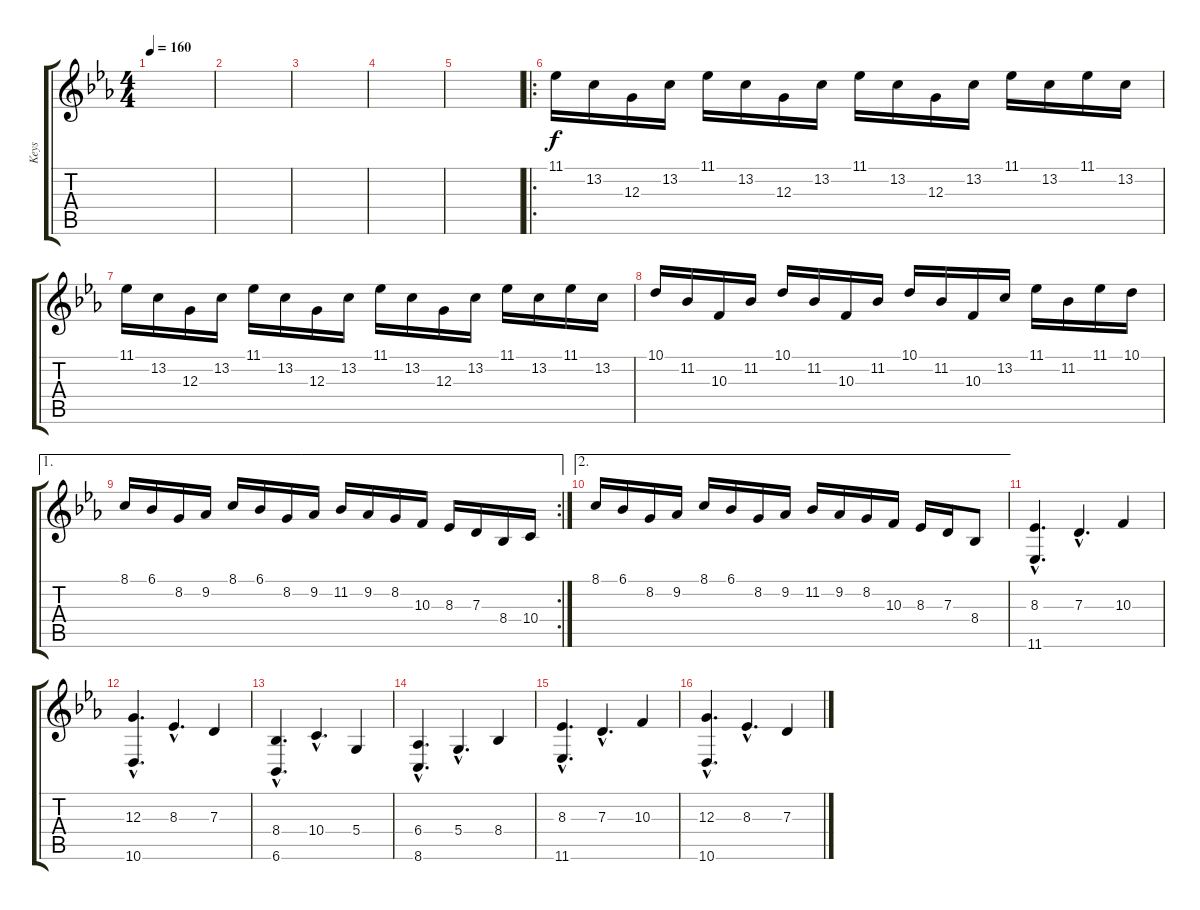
\track ("Keys" "Keys") {instrument brightacousticpiano}
\staff {score tabs}
\tuning (E4 B3 G3 D3 A2 E2) {hide}
\ts (4 4)
\tempo 160
\clef g2
\ks eb
|
|
|
|
|
\ro
11.1.16{instrument stringensemble1} 13.2.16 12.3.16 13.2.16 11.1.16 13.2.16 12.3.16 13.2.16 11.1.16 13.2.16 12.3.16 13.2.16 11.1.16 13.2.16 11.1.16 13.2.16 |
11.1.16{instrument stringensemble1} 13.2.16 12.3.16 13.2.16 11.1.16 13.2.16 12.3.16 13.2.16 11.1.16 13.2.16 12.3.16 13.2.16 11.1.16 13.2.16 11.1.16 13.2.16 |
10.1.16{instrument stringensemble1} 11.2.16 10.3.16 11.2.16 10.1.16 11.2.16 10.3.16 11.2.16 10.1.16 11.2.16 10.3.16 13.2.16 11.1.16 11.2.16 11.1.16 10.1.16 |
\ae 1
\rc 2
8.1.16 6.1.16 8.2.16 9.2.16 8.1.16 6.1.16 8.2.16 9.2.16 11.2.16 9.2.16 8.2.16 10.3.16 8.3.16 7.3.16 8.4.16 10.4.16 |
\ae 2
8.1.16 6.1.16 8.2.16 9.2.16 8.1.16 6.1.16 8.2.16 9.2.16 11.2.16 9.2.16 8.2.16 10.3.16 8.3.16 7.3.16 8.4.8 |
(8.3{hac} 11.6).4{d volume 13 instrument stringensemble1} 7.3{hac}.4{d} 10.3.4 |
(12.3{hac} 10.6).4{d} 8.3{hac}.4{d} 7.3.4 |
(8.4{hac} 6.6).4{d} 10.4{hac}.4{d} 5.4.4 |
(6.4{hac} 8.6).4{d} 5.4{hac}.4{d} 8.4.4 |
(8.3{hac} 11.6).4{d volume 13 instrument stringensemble1} 7.3{hac}.4{d} 10.3.4 |
(12.3{hac} 10.6).4{d} 8.3{hac}.4{d} 7.3.4
